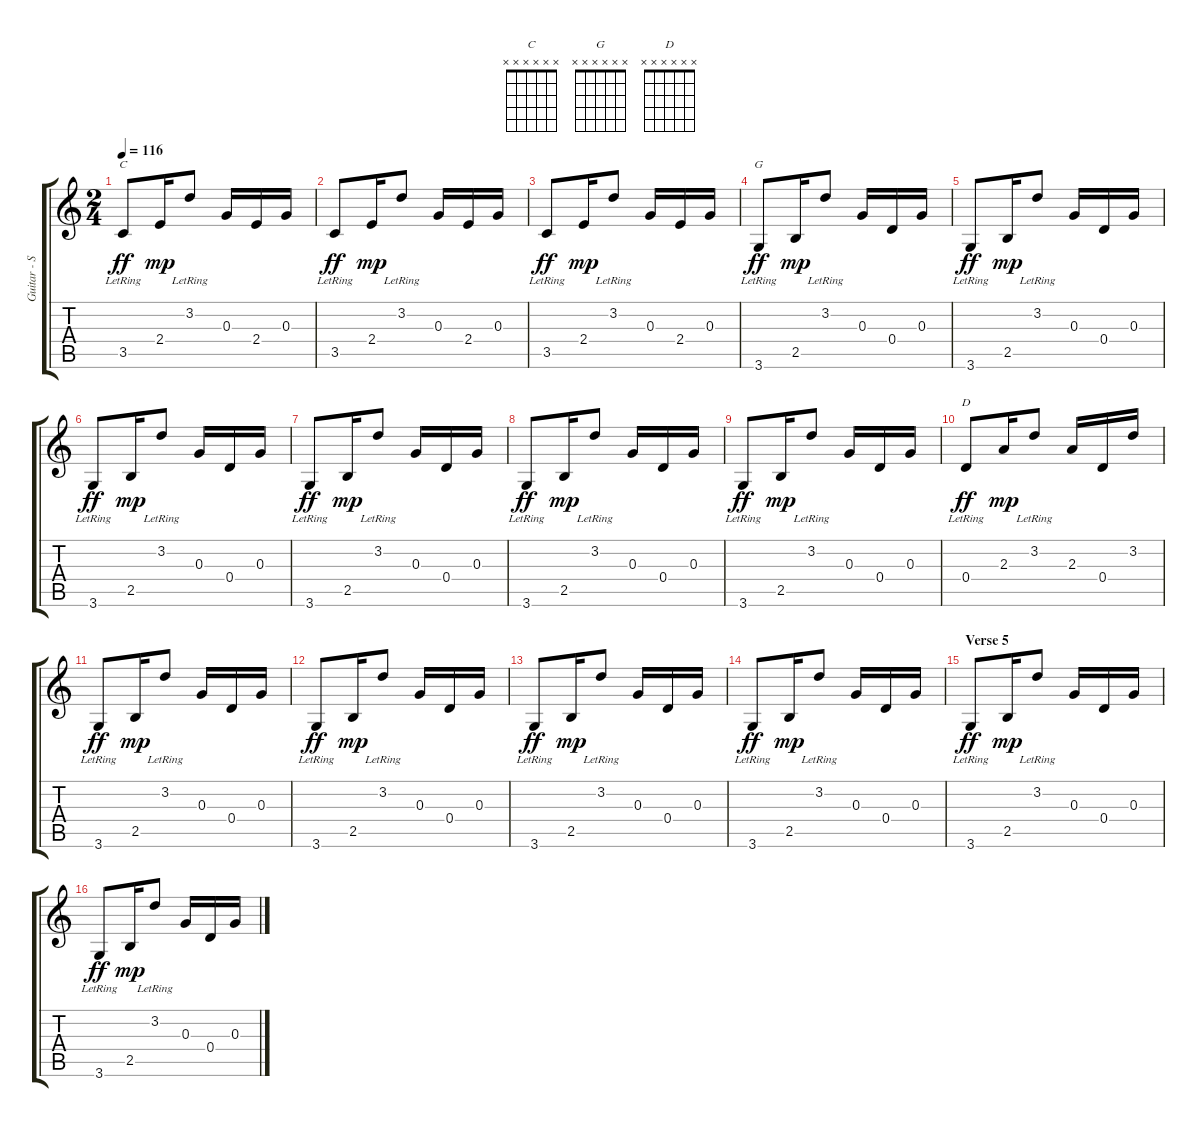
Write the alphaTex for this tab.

\track ("Guitar - Standard" "Guitar - S") {instrument acousticguitarnylon}
\staff {score tabs}
\tuning (E4 B3 G3 D3 A2 E2) {hide}
\chord ("C" x x x x x x) {firstfret 0}
\chord ("G" x x x x x x) {firstfret 0}
\chord ("D" x x x x x x) {firstfret 0}
\ts (2 4)
\tempo 116
\clef g2
\ks c
3.5{lr}.8{ch "C" dy ff} 2.4.16{dy mp} 3.2{lr}.8 0.3.16 2.4.16 0.3.16 |
3.5{lr}.8{dy ff} 2.4.16{dy mp} 3.2{lr}.8 0.3.16 2.4.16 0.3.16 |
3.5{lr}.8{dy ff} 2.4.16{dy mp} 3.2{lr}.8 0.3.16 2.4.16 0.3.16 |
3.6{lr}.8{ch "G" dy ff} 2.5.16{dy mp} 3.2{lr}.8 0.3.16 0.4.16 0.3.16 |
3.6{lr}.8{dy ff} 2.5.16{dy mp} 3.2{lr}.8 0.3.16 0.4.16 0.3.16 |
3.6{lr}.8{dy ff} 2.5.16{dy mp} 3.2{lr}.8 0.3.16 0.4.16 0.3.16 |
3.6{lr}.8{dy ff} 2.5.16{dy mp} 3.2{lr}.8 0.3.16 0.4.16 0.3.16 |
3.6{lr}.8{dy ff} 2.5.16{dy mp} 3.2{lr}.8 0.3.16 0.4.16 0.3.16 |
3.6{lr}.8{dy ff} 2.5.16{dy mp} 3.2{lr}.8 0.3.16 0.4.16 0.3.16 |
0.4{lr}.8{ch "D" dy ff} 2.3.16{dy mp} 3.2{lr}.8 2.3.16 0.4.16 3.2.16 |
3.6{lr}.8{dy ff} 2.5.16{dy mp} 3.2{lr}.8 0.3.16 0.4.16 0.3.16 |
3.6{lr}.8{dy ff} 2.5.16{dy mp} 3.2{lr}.8 0.3.16 0.4.16 0.3.16 |
3.6{lr}.8{dy ff} 2.5.16{dy mp} 3.2{lr}.8 0.3.16 0.4.16 0.3.16 |
3.6{lr}.8{dy ff} 2.5.16{dy mp} 3.2{lr}.8 0.3.16 0.4.16 0.3.16 |
\section ("" "Verse 5")
3.6{lr}.8{dy ff} 2.5.16{dy mp} 3.2{lr}.8 0.3.16 0.4.16 0.3.16 |
3.6{lr}.8{dy ff} 2.5.16{dy mp} 3.2{lr}.8 0.3.16 0.4.16 0.3.16
